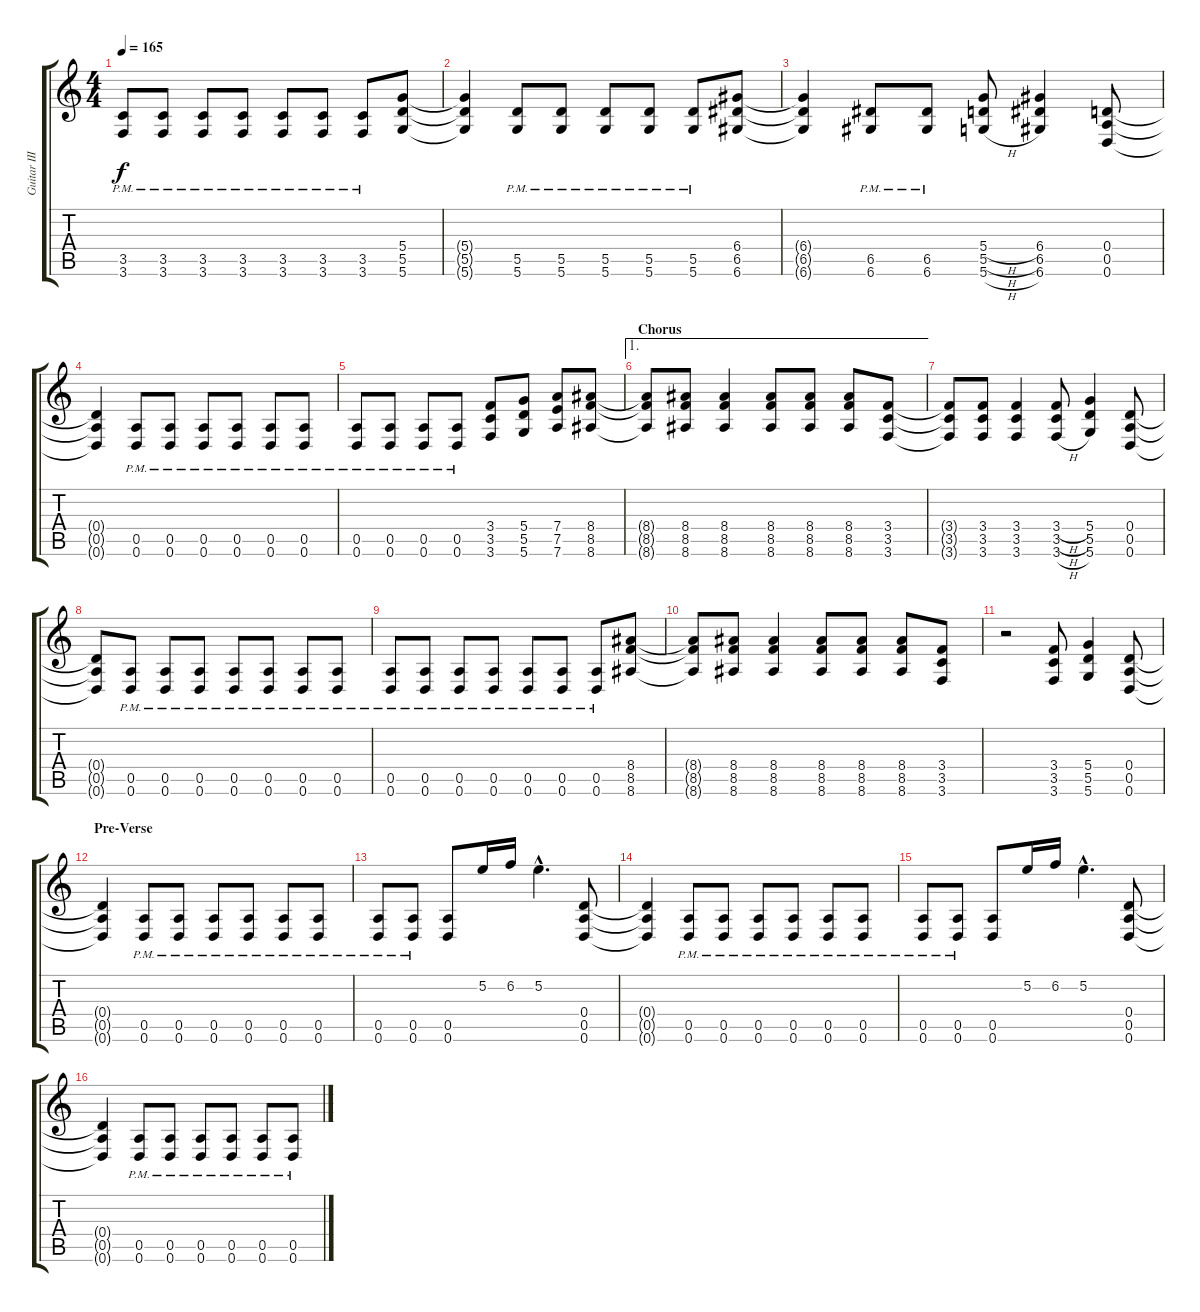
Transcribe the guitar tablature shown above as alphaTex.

\track ("Guitar III" "Guitar III") {instrument distortionguitar}
\staff {score tabs}
\tuning (E4 B3 G3 D3 A2 D2) {hide}
\ts (4 4)
\tempo 165
\clef g2
\ks c
(3.5{pm} 3.6{pm}).8{dy f} (3.5{pm} 3.6{pm}).8 (3.5{pm} 3.6{pm}).8 (3.5{pm} 3.6{pm}).8 (3.5{pm} 3.6{pm}).8 (3.5{pm} 3.6{pm}).8 (3.5{pm} 3.6{pm}).8 (5.4 5.5 5.6).8 |
(5.4{t} 5.5{t} 5.6{t}).4 (5.5{pm} 5.6{pm}).8 (5.5{pm} 5.6{pm}).8 (5.5{pm} 5.6{pm}).8 (5.5{pm} 5.6{pm}).8 (5.5{pm} 5.6{pm}).8 (6.4 6.5 6.6).8 |
(6.4{t} 6.5{t} 6.6{t}).4 (6.5{pm} 6.6{pm}).8 (6.5{pm} 6.6{pm}).8 (5.4{h} 5.5{h} 5.6{h}).8 (6.4 6.5 6.6).4 (0.4 0.5 0.6).8 |
(0.4{t} 0.5{t} 0.6{t}).4 (0.5{pm} 0.6{pm}).8 (0.5{pm} 0.6{pm}).8 (0.5{pm} 0.6{pm}).8 (0.5{pm} 0.6{pm}).8 (0.5{pm} 0.6{pm}).8 (0.5{pm} 0.6{pm}).8 |
(0.5{pm} 0.6{pm}).8 (0.5{pm} 0.6{pm}).8 (0.5{pm} 0.6{pm}).8 (0.5{pm} 0.6{pm}).8 (3.4 3.5 3.6).8 (5.4 5.5 5.6).8 (7.4 7.5 7.6).8 (8.4 8.5 8.6).8 |
\ae 1
\section ("" "Chorus")
(8.4{t} 8.5{t} 8.6{t}).8 (8.4 8.5 8.6).8 (8.4 8.5 8.6).4 (8.4 8.5 8.6).8 (8.4 8.5 8.6).8 (8.4 8.5 8.6).8 (3.4 3.5 3.6).8 |
(3.4{t} 3.5{t} 3.6{t}).8 (3.4 3.5 3.6).8 (3.4 3.5 3.6).4 (3.4{h} 3.5{h} 3.6{h}).8 (5.4 5.5 5.6).4 (0.4 0.5 0.6).8 |
(0.4{t} 0.5{t} 0.6{t}).8 (0.5{pm} 0.6{pm}).8 (0.5{pm} 0.6{pm}).8 (0.5{pm} 0.6{pm}).8 (0.5{pm} 0.6{pm}).8 (0.5{pm} 0.6{pm}).8 (0.5{pm} 0.6{pm}).8 (0.5{pm} 0.6{pm}).8 |
(0.5{pm} 0.6{pm}).8 (0.5{pm} 0.6{pm}).8 (0.5{pm} 0.6{pm}).8 (0.5{pm} 0.6{pm}).8 (0.5{pm} 0.6{pm}).8 (0.5{pm} 0.6{pm}).8 (0.5{pm} 0.6{pm}).8 (8.4 8.5 8.6).8 |
(8.4{t} 8.5{t} 8.6{t}).8 (8.4 8.5 8.6).8 (8.4 8.5 8.6).4 (8.4 8.5 8.6).8 (8.4 8.5 8.6).8 (8.4 8.5 8.6).8 (3.4 3.5 3.6).8 |
r.2 (3.4 3.5 3.6).8 (5.4 5.5 5.6).4 (0.4 0.5 0.6).8 |
\section ("" "Pre-Verse")
(0.4{t} 0.5{t} 0.6{t}).4 (0.5{pm} 0.6{pm}).8 (0.5{pm} 0.6{pm}).8 (0.5{pm} 0.6{pm}).8 (0.5{pm} 0.6{pm}).8 (0.5{pm} 0.6{pm}).8 (0.5{pm} 0.6{pm}).8 |
(0.5{pm} 0.6{pm}).8 (0.5{pm} 0.6{pm}).8 (0.5 0.6).8 5.2.16 6.2.16 5.2{hac}.4{d} (0.4 0.5 0.6).8 |
(0.4{t} 0.5{t} 0.6{t}).4 (0.5{pm} 0.6{pm}).8 (0.5{pm} 0.6{pm}).8 (0.5{pm} 0.6{pm}).8 (0.5{pm} 0.6{pm}).8 (0.5{pm} 0.6{pm}).8 (0.5{pm} 0.6{pm}).8 |
(0.5{pm} 0.6{pm}).8 (0.5{pm} 0.6{pm}).8 (0.5 0.6).8 5.2.16 6.2.16 5.2{hac}.4{d} (0.4 0.5 0.6).8 |
(0.4{t} 0.5{t} 0.6{t}).4 (0.5{pm} 0.6{pm}).8 (0.5{pm} 0.6{pm}).8 (0.5{pm} 0.6{pm}).8 (0.5{pm} 0.6{pm}).8 (0.5{pm} 0.6{pm}).8 (0.5{pm} 0.6{pm}).8
